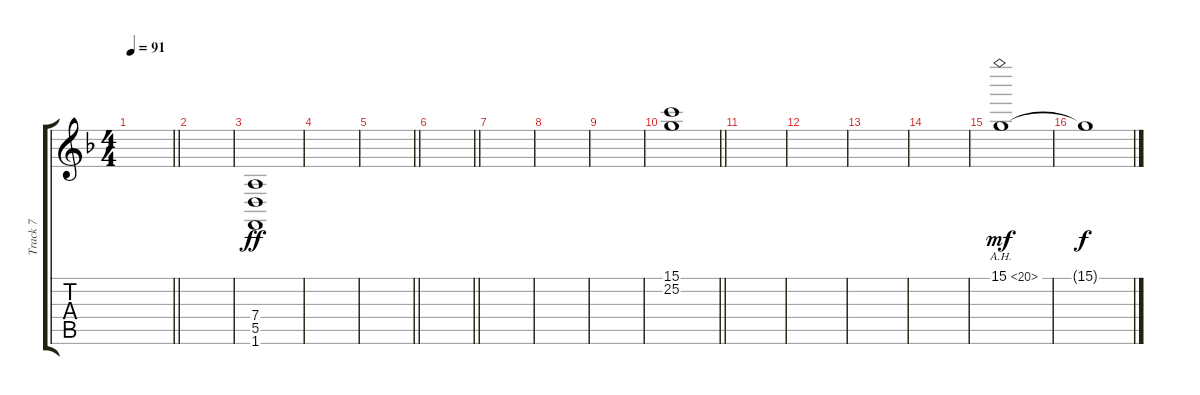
\track ("Track 7" "Track 7") {instrument pad8sweep}
\staff {score tabs}
\tuning (E4 B3 G3 D3 A2 E2) {hide}
\ts (4 4)
\tempo 91
\clef g2
\barLineRight lightlight
\ks f
|
|
(7.4 5.5 1.6).1{dy ff} |
|
\barLineRight lightlight
|
\barLineRight lightlight
|
|
|
|
\barLineRight lightlight
(15.1 25.2).1 |
|
|
|
|
15.1{ah 5}.1{dy mf} |
15.1{t}.1{dy f}
